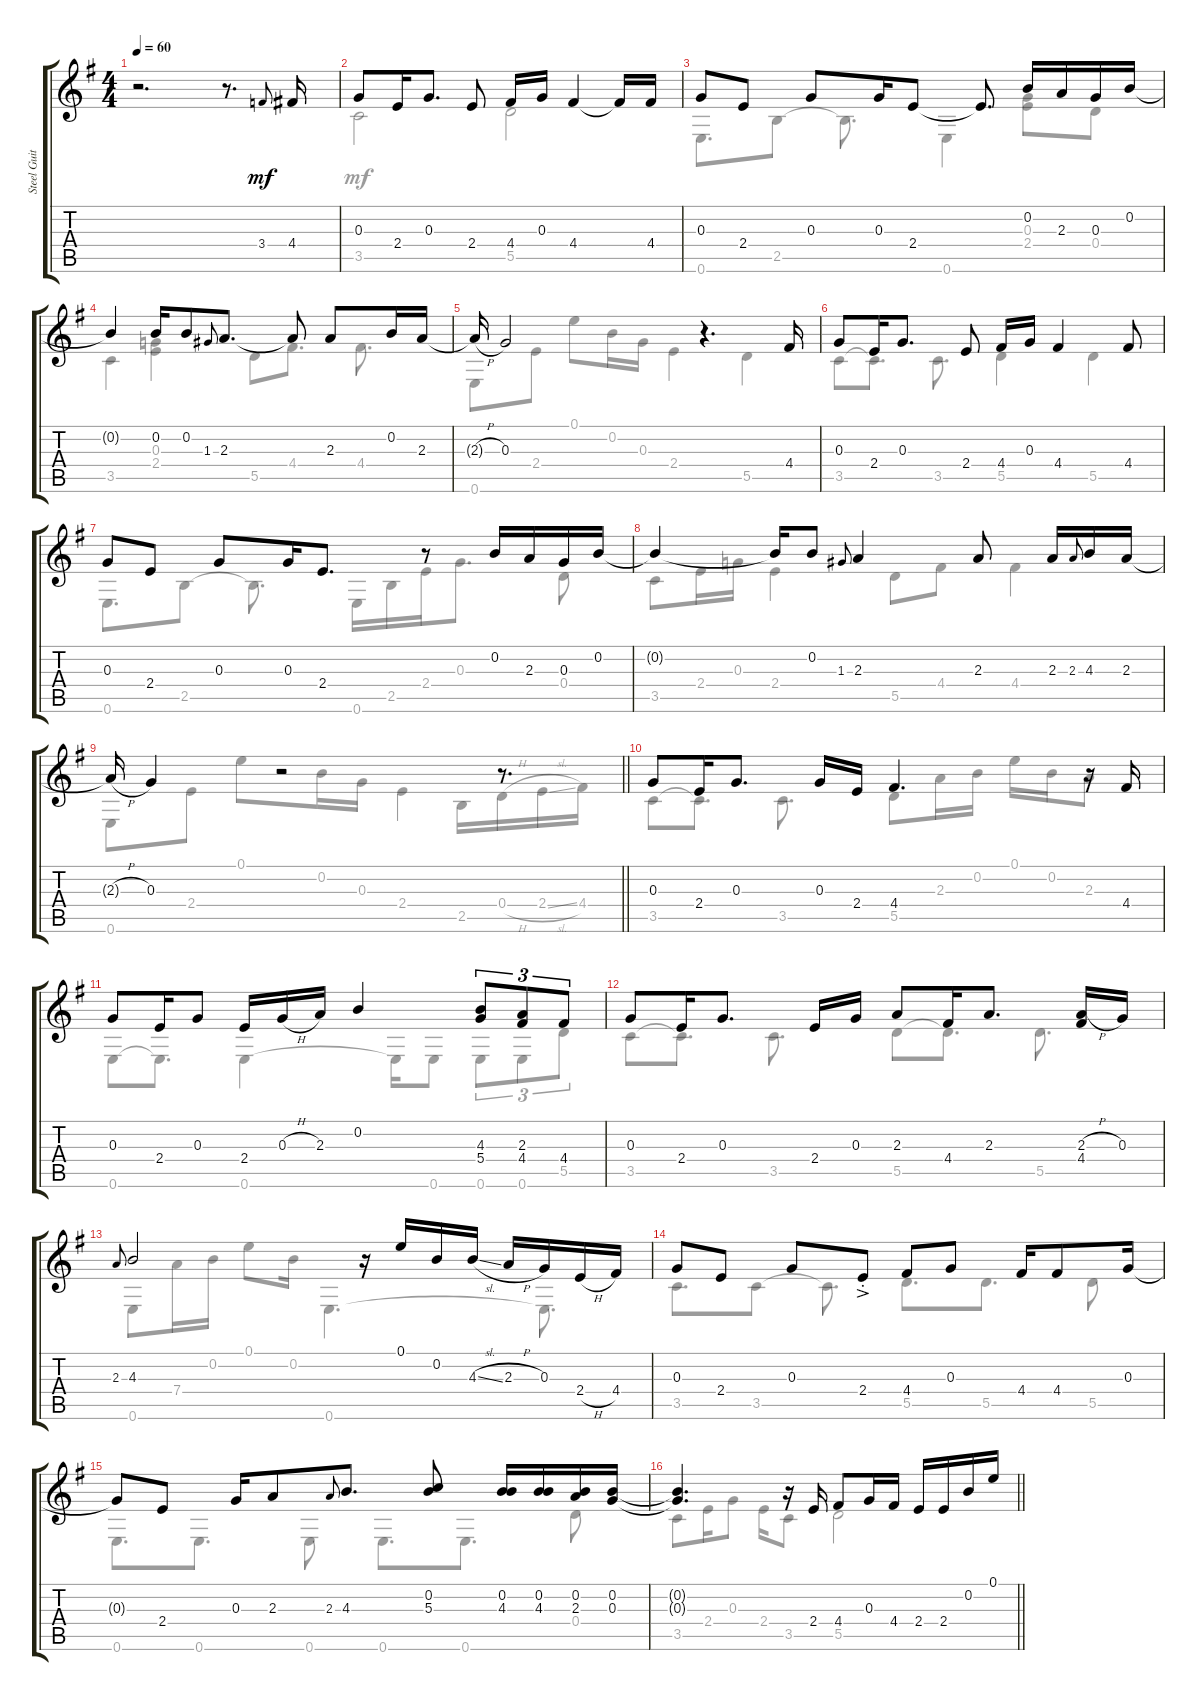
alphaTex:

\track ("Steel Guitar" "Steel Guit") {instrument acousticguitarsteel}
\staff {score tabs}
\tuning (E4 B3 G3 D3 A2 E2) {hide}
\voice
\ts (4 4)
\tempo 60
\clef g2
\ks g
r.2{d dy mf instrument acousticguitarsteel} r.8{d} 3.4.8{gr onbeat} 4.4.16 |
0.3.8 2.4.16 0.3.8{d} 2.4.8 4.4.16 0.3.16 4.4.4 4.4{t}.16 4.4.16 |
0.3.8 2.4.8 0.3.8 0.3.16 2.4.8 2.4{t}.8{d} 0.2.16 2.3.16 0.3.16 0.2.16 |
0.2{t}.4 0.2.16 0.2.8 1.3.8{gr onbeat} 2.3.8{d} 2.3{t}.8 2.3.8 0.2.16 2.3.16 |
2.3{h t}.16 0.3.2 r.4{d} 4.4.16 |
0.3.8 2.4.16 0.3.8{d} 2.4.8 4.4.16 0.3.16 4.4.4 4.4.8 |
0.3.8 2.4.8 0.3.8 0.3.16 2.4.8{d} r.8 0.2.16 2.3.16 0.3.16 0.2.16 |
0.2{t}.4 0.2{t}.16 0.2.8 1.3.8{gr onbeat} 2.3.4 2.3.8 2.3.16 2.3.8{gr onbeat} 4.3.16 2.3.16 |
\barLineRight lightlight
2.3{h t}.16 0.3.4 r.2 r.8{d} |
0.3.8 2.4.16 0.3.8{d} 0.3.16 2.4.16 4.4.4{d} r.16 4.4.16 |
0.3.8 2.4.16 0.3.8 2.4.16 0.3{h}.16 2.3.16 0.2.4 (4.3 5.4).8{tu (3 2)} (2.3 4.4).8{tu (3 2)} 4.4.8{tu (3 2)} |
0.3.8 2.4.16 0.3.8{d} 2.4.16 0.3.16 2.3.8 4.4.16 2.3.8{d} (2.3{h} 4.4).16 0.3.16 |
2.3.8{gr onbeat} 4.3.2 r.16 0.1.16 0.2.16 4.3{sl}.16 2.3{h}.16 0.3.16 2.4{h}.16 4.4.16 |
0.3.8 2.4.8 0.3.8 2.4{ac st}.8 4.4.8 0.3.8 4.4.16 4.4.8 0.3.16 |
0.3{t}.8 2.4.8 0.3.16 2.3.8 2.3.8{gr onbeat} 4.3.8{d} (0.2 5.3).8 (0.2 4.3).16 (0.2 4.3).16 (0.2 2.3).16 (0.2 0.3).16 |
\barLineRight lightlight
(0.2{t} 0.3{t}).4{d} r.16 2.4.16 4.4.8 0.3.16 4.4.16 2.4.16 2.4.16 0.2.16 0.1.16
\voice
\clef g2
\ottava regular
\simile none
\ks g
|
3.5.2 5.5.2 |
0.6.8{d} 2.5.8 2.5{t}.8{d} 0.6.4 (0.3 2.4).8 0.4.8 |
3.5.4 (0.3 2.4).4 5.5.8 4.4.8{d} 4.4.8{d} |
0.6.8 2.4.8 0.1.8 0.2.16 0.3.16 2.4.4 5.5.4 |
3.5.8 3.5{t}.8{d} 3.5.8{d} 5.5.4 5.5.4 |
0.6.8{d} 2.5.8 2.5{t}.8{d} 0.6.16 2.5.16 2.4.16 0.3.8{d} 0.4.8 |
3.5.8 2.4.16 0.3.16 2.4.4 5.5.8 4.4.8 4.4.4 |
\barLineRight lightlight
0.6.8 2.4.8 0.1.8 0.2.16 0.3.16 2.4.4 2.5.16 0.4{h}.16 2.4{sl}.16 4.4.16 |
3.5.8 3.5{t}.8{d} 3.5.8{d} 5.5.8 2.3.16 0.2.16 0.1.16 0.2.16 2.3.8 |
0.6.8 0.6{t}.8{d} 0.6.4 0.6{t}.16 0.6.8 0.6.8{tu (3 2)} 0.6.8{tu (3 2)} 5.5.8{tu (3 2)} |
3.5.8 3.5{t}.8{d} 3.5.8{d} 5.5.8 5.5{t}.8{d} 5.5.8{d} |
0.6.8 7.4.16 0.2.16 0.1.8 0.2.16 0.6.4{d} 0.6{t}.8{d} |
3.5.8{d} 3.5.8 3.5{t}.8{d} 5.5.8{d} 5.5.8{d} 5.5.8 |
0.6.8{d} 0.6.8{d} 0.6.8 0.6.8{d} 0.6.8{d} 0.4.8 |
\barLineRight lightlight
3.5.8 2.4.16 0.3.8 2.4.16 3.5.8 5.5.2
